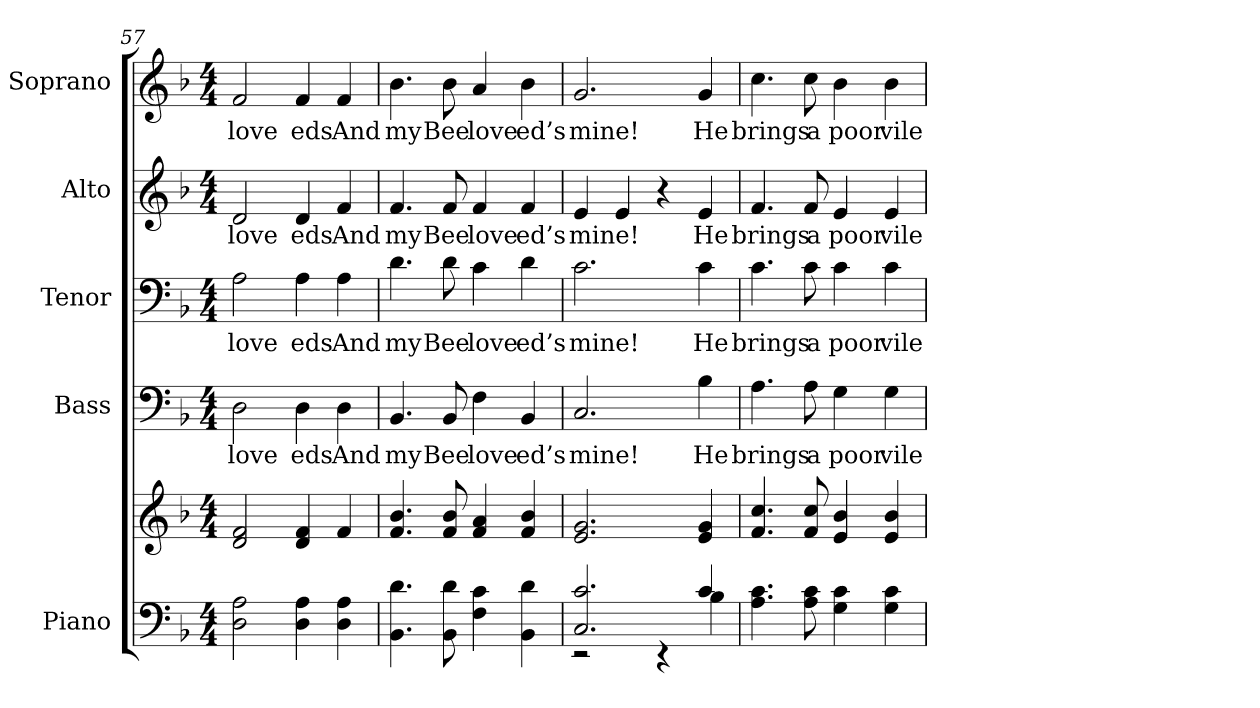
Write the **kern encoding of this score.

**kern	**kern	**kern	**text	**kern	**text	**kern	**text	**kern	**text
*part5	*part5	*part4	*part4	*part3	*part3	*part2	*part2	*part1	*part1
*staff6	*staff5	*staff4	*staff4	*staff3	*staff3	*staff2	*staff2	*staff1	*staff1
*I"Piano	*	*I"Bass	*	*I"Tenor	*	*I"Alto	*	*I"Soprano	*
*I'Pno.	*	*I'B.	*	*I'T.	*	*I'A.	*	*I'S.	*
*clefF4	*clefG2	*clefF4	*	*clefF4	*	*clefG2	*	*clefG2	*
*k[b-]	*k[b-]	*k[b-]	*	*k[b-]	*	*k[b-]	*	*k[b-]	*
*F:	*F:	*F:	*	*F:	*	*F:	*	*F:	*
*M4/4	*M4/4	*M4/4	*	*M4/4	*	*M4/4	*	*M4/4	*
=57	=57	=57	=57	=57	=57	=57	=57	=57	=57
!	!	!	!LO:LY:b:color=#000000	!	!	!	!	!	!
!	!	!	!	!	!LO:LY:b:color=#000000	!	!	!	!
!	!	!	!	!	!	!	!LO:LY:b:color=#000000	!	!
!	!	!	!	!	!	!	!	!	!LO:LY:b:color=#000000
2Di\ 2Ai	2di/ 2fi	2Di\	love	2Ai\	love	2di/	love	2fi/	love
!	!	!	!LO:LY:b:color=#000000	!	!	!	!	!	!
!	!	!	!	!	!LO:LY:b:color=#000000	!	!	!	!
!	!	!	!	!	!	!	!LO:LY:b:color=#000000	!	!
!	!	!	!	!	!	!	!	!	!LO:LY:b:color=#000000
4Di\ 4Ai	4di/ 4fi	4Di\	eds	4Ai\	eds	4di/	eds	4fi/	eds
!	!	!	!LO:LY:b:color=#000000	!	!	!	!	!	!
!	!	!	!	!	!LO:LY:b:color=#000000	!	!	!	!
!	!	!	!	!	!	!	!LO:LY:b:color=#000000	!	!
!	!	!	!	!	!	!	!	!	!LO:LY:b:color=#000000
4Di\ 4Ai	4fi/	4Di\	And	4Ai\	And	4fi/	And	4fi/	And
!!LO:PB:g=z
=58	=58	=58	=58	=58	=58	=58	=58	=58	=58
!	!	!	!LO:LY:b:color=#000000	!	!	!	!	!	!
!	!	!	!	!	!LO:LY:b:color=#000000	!	!	!	!
!	!	!	!	!	!	!	!LO:LY:b:color=#000000	!	!
!	!	!	!	!	!	!	!	!	!LO:LY:b:color=#000000
4.BB-i\ 4.di	4.fi/ 4.b-i	4.BB-i/	my	4.di\	my	4.fi/	my	4.b-i\	my
!	!	!	!LO:LY:b:color=#000000	!	!	!	!	!	!
!	!	!	!	!	!LO:LY:b:color=#000000	!	!	!	!
!	!	!	!	!	!	!	!LO:LY:b:color=#000000	!	!
!	!	!	!	!	!	!	!	!	!LO:LY:b:color=#000000
8BB-i\ 8di	8fi/ 8b-i	8BB-i/	Bee	8di\	Bee	8fi/	Bee	8b-i\	Bee
!	!	!	!LO:LY:b:color=#000000	!	!	!	!	!	!
!	!	!	!	!	!LO:LY:b:color=#000000	!	!	!	!
!	!	!	!	!	!	!	!LO:LY:b:color=#000000	!	!
!	!	!	!	!	!	!	!	!	!LO:LY:b:color=#000000
4Fi\ 4ci	4fi/ 4ai	4Fi\	love	4ci\	love	4fi/	love	4ai/	love
!	!	!	!LO:LY:b:color=#000000	!	!	!	!	!	!
!	!	!	!	!	!LO:LY:b:color=#000000	!	!	!	!
!	!	!	!	!	!	!	!LO:LY:b:color=#000000	!	!
!	!	!	!	!	!	!	!	!	!LO:LY:b:color=#000000
4BB-i\ 4di	4fi/ 4b-i	4BB-i/	ed’s	4di\	ed’s	4fi/	ed’s	4b-i\	ed’s
=59	=59	=59	=59	=59	=59	=59	=59	=59	=59
*^	*	*	*	*	*	*	*	*	*
!	!	!	!	!LO:LY:b:color=#000000	!	!	!	!	!	!
!	!	!	!	!	!	!LO:LY:b:color=#000000	!	!	!	!
!	!	!	!	!	!	!	!	!LO:LY:b:color=#000000	!	!
!	!	!	!	!	!	!	!	!	!	!LO:LY:b:color=#000000
2.Ci/ 2.ci	2r	2.ei/ 2.gi	2.Ci/	mine!	2.ci\	mine!	4ei/	mine!	2.gi/	mine!
.	.	.	.	.	.	.	4ei/	.	.	.
.	4r	.	.	.	.	.	4r	.	.	.
!	!	!	!	!LO:LY:b:color=#000000	!	!	!	!	!	!
!	!	!	!	!	!	!LO:LY:b:color=#000000	!	!	!	!
!	!	!	!	!	!	!	!	!LO:LY:b:color=#000000	!	!
!	!	!	!	!	!	!	!	!	!	!LO:LY:b:color=#000000
4ci/	4B-i\	4ei/ 4gi	4B-i\	He	4ci\	He	4ei/	He	4gi/	He
*v	*v	*	*	*	*	*	*	*	*	*
!!LO:PB:g=z
=60	=60	=60	=60	=60	=60	=60	=60	=60	=60
*^	*	*	*	*	*	*	*	*	*
!	!	!	!	!LO:LY:b:color=#000000	!	!	!	!	!	!
*v	*v	*	*	*	*	*	*	*	*	*
*^	*	*	*	*	*	*	*	*	*
!	!	!	!	!	!	!LO:LY:b:color=#000000	!	!	!	!
*v	*v	*	*	*	*	*	*	*	*	*
*^	*	*	*	*	*	*	*	*	*
!	!	!	!	!	!	!	!	!LO:LY:b:color=#000000	!	!
*v	*v	*	*	*	*	*	*	*	*	*
*^	*	*	*	*	*	*	*	*	*
!	!	!	!	!	!	!	!	!	!	!LO:LY:b:color=#000000
*v	*v	*	*	*	*	*	*	*	*	*
4.Ai\ 4.ci	4.fi/ 4.cci	4.Ai\	brings	4.ci\	brings	4.fi/	brings	4.cci\	brings
!	!	!	!LO:LY:b:color=#000000	!	!	!	!	!	!
!	!	!	!	!	!LO:LY:b:color=#000000	!	!	!	!
!	!	!	!	!	!	!	!LO:LY:b:color=#000000	!	!
!	!	!	!	!	!	!	!	!	!LO:LY:b:color=#000000
8Ai\ 8ci	8fi/ 8cci	8Ai\	a	8ci\	a	8fi/	a	8cci\	a
!	!	!	!LO:LY:b:color=#000000	!	!	!	!	!	!
!	!	!	!	!	!LO:LY:b:color=#000000	!	!	!	!
!	!	!	!	!	!	!	!LO:LY:b:color=#000000	!	!
!	!	!	!	!	!	!	!	!	!LO:LY:b:color=#000000
4Gi\ 4ci	4ei/ 4b-i	4Gi\	poor	4ci\	poor	4ei/	poor	4b-i\	poor
!	!	!	!LO:LY:b:color=#000000	!	!	!	!	!	!
!	!	!	!	!	!LO:LY:b:color=#000000	!	!	!	!
!	!	!	!	!	!	!	!LO:LY:b:color=#000000	!	!
!	!	!	!	!	!	!	!	!	!LO:LY:b:color=#000000
4Gi\ 4ci	4ei/ 4b-i	4Gi\	vile	4ci\	vile	4ei/	vile	4b-i\	vile
=	=	=	=	=	=	=	=	=	=
*-	*-	*-	*-	*-	*-	*-	*-	*-	*-
